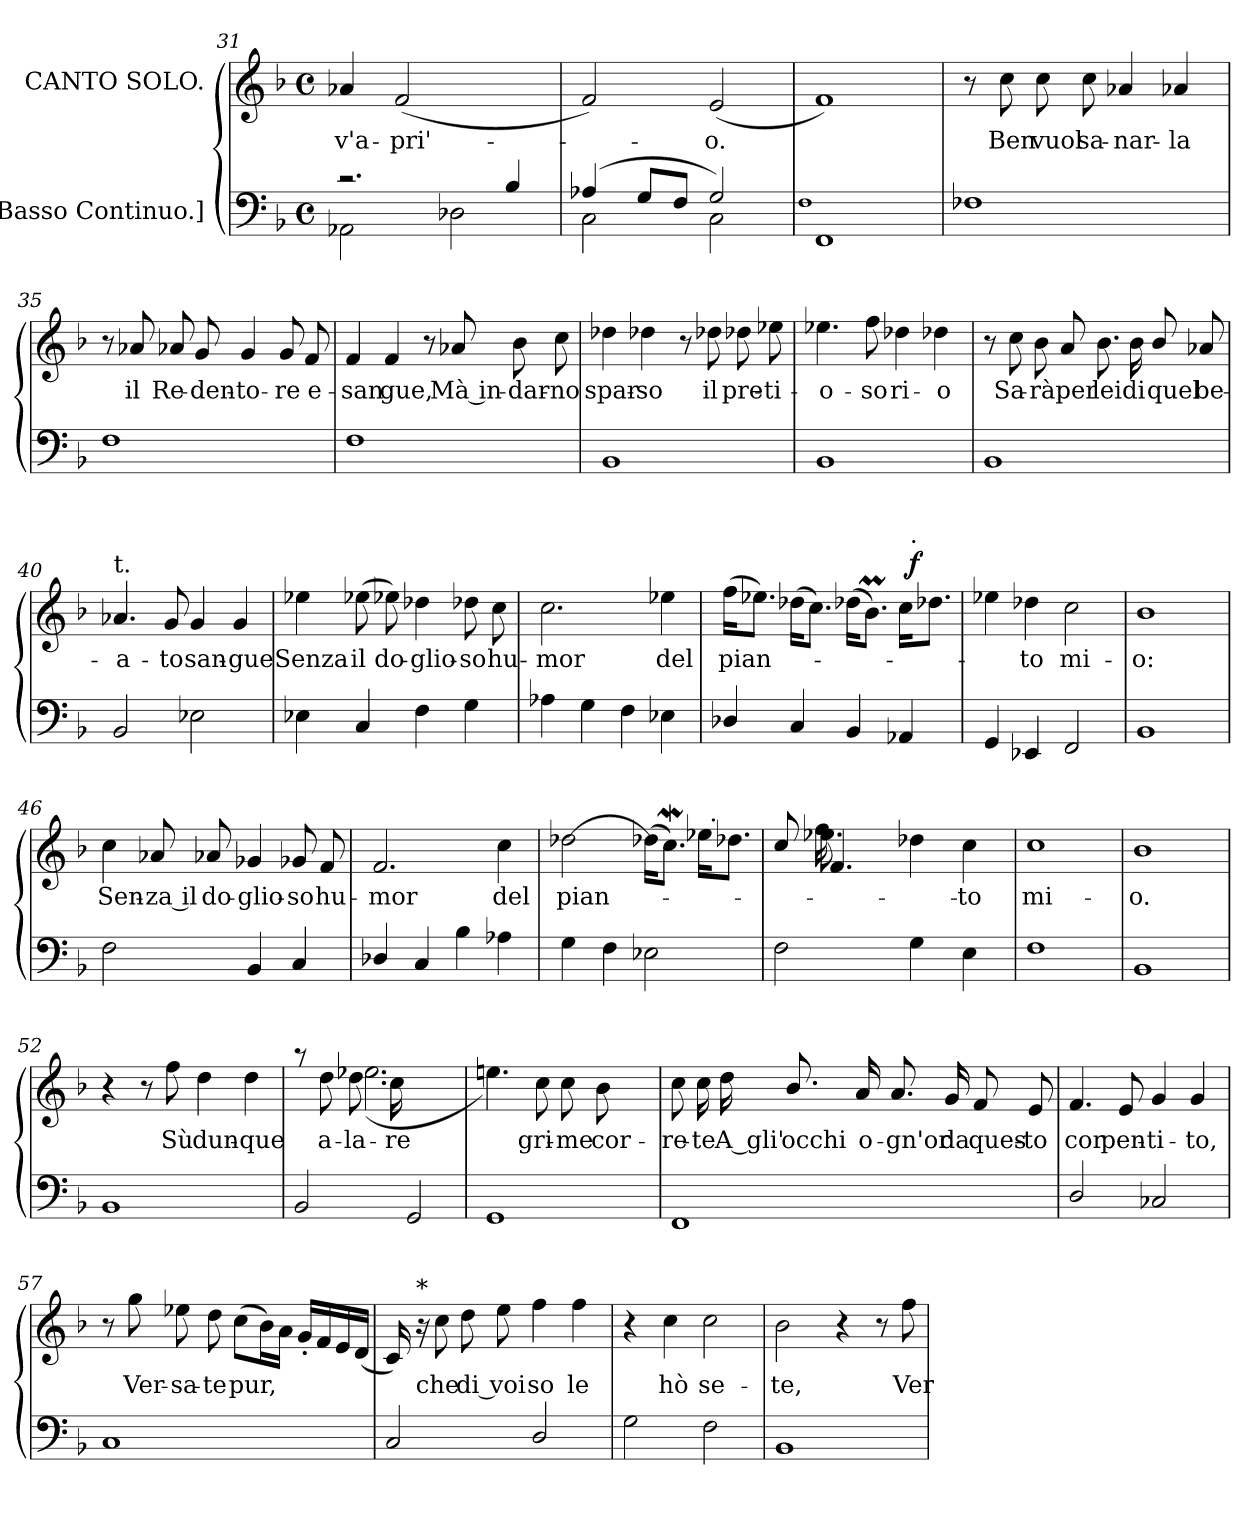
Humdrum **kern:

**kern	**kern	**text	**dynam
*part2	*part1	*part1	*part1
*staff2	*staff1	*staff1	*staff1
*I"[Basso Continuo.]	*I"CANTO SOLO.	*	*
*clefF4	*clefG2	*	*
*ITrd-3c-5	*	*	*
*k[b-e-]	*k[b-]	*	*
*B-:	*F:	*	*
*M4/4	*M4/4	*	*
*met(c)	*met(c)	*	*
=31	=31	=31	=31
*^	*	*	*
!	!	!	!LO:LY:b	!
2.rc	2D-X\	4a-X/	v'a-	.
!	!	!	!LO:LY:b	!
.	.	(<2f/	-pri'-	.
.	2G-X\	.	.	.
4e-/	.	4ryy	.	.
=32	=32	=32	=32	=32
(4d-X/	2F\	2f/)	.	.
8c/L	.	.	.	.
8B-/J	.	.	.	.
!	!	!	!LO:LY:b	!
2c/)	2F\	(<2e/	-o.	.
*v	*v	*	*	*
=33	=33	=33	=33
1qB-	.	.	.
1BB-	1f)	.	.
!!LO:PB:g=z
=34	=34	=34	=34
1B--	8r	.	.
!	!	!LO:LY:b	!
.	8cc\	Ben	.
!	!	!LO:LY:b	!
.	8cc\	vuol	.
!	!	!LO:LY:b	!
.	8cc\	sa-	.
!	!	!LO:LY:b	!
.	4a-X/	-nar-	.
!	!	!LO:LY:b:rj	!
.	4a-X/	-la	.
=35	=35	=35	=35
1B-	8r	.	.
!	!	!LO:LY:b	!
.	8a-X/	il	.
!	!	!LO:LY:b	!
.	8a-X/	Re-	.
!	!	!LO:LY:b	!
.	8g/	-den-	.
!	!	!LO:LY:b:rj	!
.	4g/	-to-	.
!	!	!LO:LY:b	!
.	8g/	-re	.
!	!	!LO:LY:b	!
.	8f/	e-	.
=36	=36	=36	=36
!	!	!LO:LY:b	!
1B-	4f/	-san	.
!	!	!LO:LY:b	!
.	4f/	gue,	.
.	8r	.	.
!	!	!LO:LY:b:rj	!
.	8a-X/	Mà in-	.
!	!	!LO:LY:b:rj	!
.	8b-\	-dar-	.
!	!	!LO:LY:b:rj	!
.	8cc\	-no	.
=37	=37	=37	=37
!	!	!LO:LY:b	!
1E-	4dd-X\	spar-	.
!	!	!LO:LY:b:rj	!
.	4dd-X\	-so	.
.	8r	.	.
!	!	!LO:LY:b	!
.	8dd-X\	il	.
!	!	!LO:LY:b	!
.	8dd-X\	pre-	.
!	!	!LO:LY:b:rj	!
.	8ee-X\	-ti-	.
!!LO:LB:g=z
=38	=38	=38	=38
!	!	!LO:LY:b	!
1E-	4.ee-X\	-o-	.
!	!	!LO:LY:b	!
.	8ff\	-so	.
!	!	!LO:LY:b	!
.	4dd-X\	ri-	.
!	!	!LO:LY:b	!
.	4dd-X\	-o	.
=39	=39	=39	=39
1E-	8r	.	.
!	!	!LO:LY:b	!
.	8cc\	Sa-	.
!	!	!LO:LY:b:rj	!
.	8b-\	-rà	.
!	!	!LO:LY:b	!
.	8a/	per	.
!	!	!LO:LY:b	!
.	8.b-\	lei	.
!	!	!LO:LY:b	!
.	16b-\	di	.
!	!	!LO:LY:b	!
.	8b-/	quel	.
!	!	!LO:LY:b	!
.	8a-X/	be-	.
=40	=40	=40	=40
!	!LO:TX:a:t=t.	!	!
!	!	!LO:LY:b	!
2E-/	4.a-X/	-a-	.
!	!	!LO:LY:b	!
.	8g/	-to	.
!	!	!LO:LY:b	!
2A-X\	4g/	san-	.
!	!	!LO:LY:b:rj	!
.	4g/	-gue	.
=41	=41	=41	=41
!	!	!LO:LY:b	!
4A-X\	4ee-X\	Sen­za	.
!	!	!LO:LY:b	!
4F/	(<8ee-X\	il	.
!	!	!LO:LY:b	!
.	8ee-X\)	do-	.
!	!	!LO:LY:b	!
4B-\	4dd-X\	-glio-	.
!	!	!LO:LY:b:rj	!
4c\	8dd-X\	-so	.
!	!	!LO:LY:b	!
.	8cc\	hu-	.
=42	=42	=42	=42
!	!	!LO:LY:b	!
4d-X\	2.cc\	-mor	.
4c\	.	.	.
4B-\	.	.	.
!	!	!LO:LY:b	!
4A-X\	4ee-X\	del	.
!!LO:LB:g=z
=43	=43	=43	=43
!	!	!LO:LY:b	!
*	*^	*	*
4G-X/	(>16ff\KL	2ryy	pian-	.
.	8.ee-X\J)	.	.	.
4F/	(>16dd-X\KL	.	.	.
.	8.cc\J)	.	.	.
4E-/	(>16dd-X\KL	4ryy	.	.
.	8.b-M\J)	.	.	.
4D-X/	16cc\KL	32ryy	.	.
!	!	!LO:TX:a:t=.	!	!
!	!	!	!	!LO:DY:b
.	.	8..ryy	.	f
.	8.dd-X\J	.	.	.
*	*v	*v	*	*
=44	=44	=44	=44
4C/	4ee-X\	.	.
!	!	!LO:LY:b	!
4AA-X/	4dd-X\	-to	.
!	!	!LO:LY:b	!
2BB-/	2cc\	mi-	.
=45	=45	=45	=45
!	!	!LO:LY:b	!
1E-	1b-	-o:	.
=46	=46	=46	=46
!	!	!LO:LY:b	!
2B-\	4cc\	Sen-	.
!	!	!LO:LY:b:rj	!
.	8a-X/	-za il	.
!	!	!LO:LY:b	!
.	8a-X/	do-	.
!	!	!LO:LY:b:rj	!
4E-/	4g-X/	-glio-	.
!	!	!LO:LY:b	!
4F/	8g-X/	-so	.
!	!	!LO:LY:b	!
.	8f/	hu-	.
!!LO:LB:g=z
=47	=47	=47	=47
!	!	!LO:LY:b	!
4G-X/	2.f/	-mor	.
4F/	.	.	.
4e-\	.	.	.
!	!	!LO:LY:b	!
4d-X\	4cc\	del	.
=48	=48	=48	=48
!	!	!LO:LY:b	!
*	*^	*	*
4c\	[>2dd-X\	2ryy	pian-	.
4B-\	.	.	.	.
2A-X\	(>16dd-X\KL]	4ryy	.	.
.	8.ccW\J)	.	.	.
.	16ee-X\KL	32ryy	.	.
!	!	!LO:TX:a:t=.	!	!
.	.	8..ryy	.	.
.	8.dd-X\J	.	.	.
=49	=49	=49	=49	=49
*	*	*^	*	*
2B-\	8cc/	8ryy	8ryy	.	.
.	4.f:/	(>16ff\	8.ee-X\)	.	.
.	.	2ryy	.	.	.
.	.	.	8.ryy	.	.
4c\	2ryy	.	4dd-X\	.	.
.	.	4ryy	.	.	.
!	!	!	!	!LO:LY:b	!
4A\	.	.	4cc\	-to	.
.	.	16ryy	.	.	.
*	*	*v	*v	*	*
=50	=50	=50	=50	=50
!	!	!	!LO:LY:b	!
*	*v	*v	*	*
1B-	1cc	mi-	.
=51	=51	=51	=51
!	!	!LO:LY:b	!
1E-	1b-	-o.	.
!!LO:PB:g=z
=52	=52	=52	=52
1E-	4r	.	.
.	8r	.	.
!	!	!LO:LY:b	!
.	8ff\	Sù	.
!	!	!LO:LY:b	!
.	4dd\	dun-	.
!	!	!LO:LY:b:rj	!
.	4dd\	-que	.
=53	=53	=53	=53
*	*^	*	*
2E-/	8raa	4ryy	.	.
!	!	!	!LO:LY:b	!
.	8dd\	.	a-	.
!	!	!	!LO:LY:b	!
!	!	!	!LO:LY:b	!
.	8.dd\	(>2.ee-X\	la-	.
!	!	!	!LO:LY:b:rj	!
.	16cc\	.	-re	.
2C/	2ryy	.	.	.
*	*v	*v	*	*
=54	=54	=54	=54
1C	4.eeni\)	.	.
!	!	!LO:LY:b	!
.	8cc\	-gri-	.
!	!	!LO:LY:b:rj	!
.	8cc\	-me	.
!	!	!LO:LY:b	!
.	8b-\	cor-	.
.	4ryy	.	.
=55	=55	=55	=55
!	!	!LO:LY:b	!
1BB-	8cc\	-re-	.
!	!	!LO:LY:b:rj	!
.	16cc\	-te	.
!	!	!LO:LY:b:rj	!
.	16dd\	A gli'	.
!	!	!LO:LY:b	!
.	8.b-/	oc­chi	.
!	!	!LO:LY:b	!
.	16a/	o-	.
!	!	!LO:LY:b	!
.	8.a/	-gn'or	.
!	!	!LO:LY:b	!
.	16g/	da	.
!	!	!LO:LY:b	!
.	8f/	ques-	.
!	!	!LO:LY:b:rj	!
.	8e/	-to	.
!!LO:LB:g=z
=56	=56	=56	=56
!	!	!LO:LY:b	!
2G/	4.f/	cor	.
!	!	!LO:LY:b	!
.	8e/	pen-	.
!	!	!LO:LY:b:rj	!
2F-/	4g/	-ti-	.
!	!	!LO:LY:b	!
.	4g/	-to,	.
=57	=57	=57	=57
1F	8r	.	.
!	!	!LO:LY:b	!
.	8gg\	Ver-	.
!	!	!LO:LY:b	!
.	8ee-X\	-sa-	.
!	!	!LO:LY:b:rj	!
.	8dd\	-te	.
!	!	!LO:LY:b	!
.	(>8cc\L	pur,	.
.	16b-\L)	.	.
.	16a\JJ	.	.
.	16g'</LL	.	.
.	16f/	.	.
.	16e/	.	.
.	(16d/JJ	.	.
=58	=58	=58	=58
2F/	16c/)	.	.
!	!LO:TX:a:t=*	!	!
.	16ra	.	.
!	!	!LO:LY:b:rj	!
.	8cc\	che	.
!	!	!LO:LY:b:rj	!
.	8dd\	di voi	.
.	8ee\	.	.
!	!	!LO:LY:b:rj	!
2G/	4ff\	so	.
!	!	!LO:LY:b:rj	!
.	4ff\	le	.
=59	=59	=59	=59
2c\	4r	.	.
!	!	!LO:LY:b	!
.	4cc\	hò	.
!	!	!LO:LY:b	!
2B-\	2cc\	se-	.
=60	=60	=60	=60
!	!	!LO:LY:b	!
1E-	2b-\	-te,	.
.	4r	.	.
.	8r	.	.
!	!	!LO:LY:b	!
.	8ff\	Ver	.
=	=	=	=
*-	*-	*-	*-
